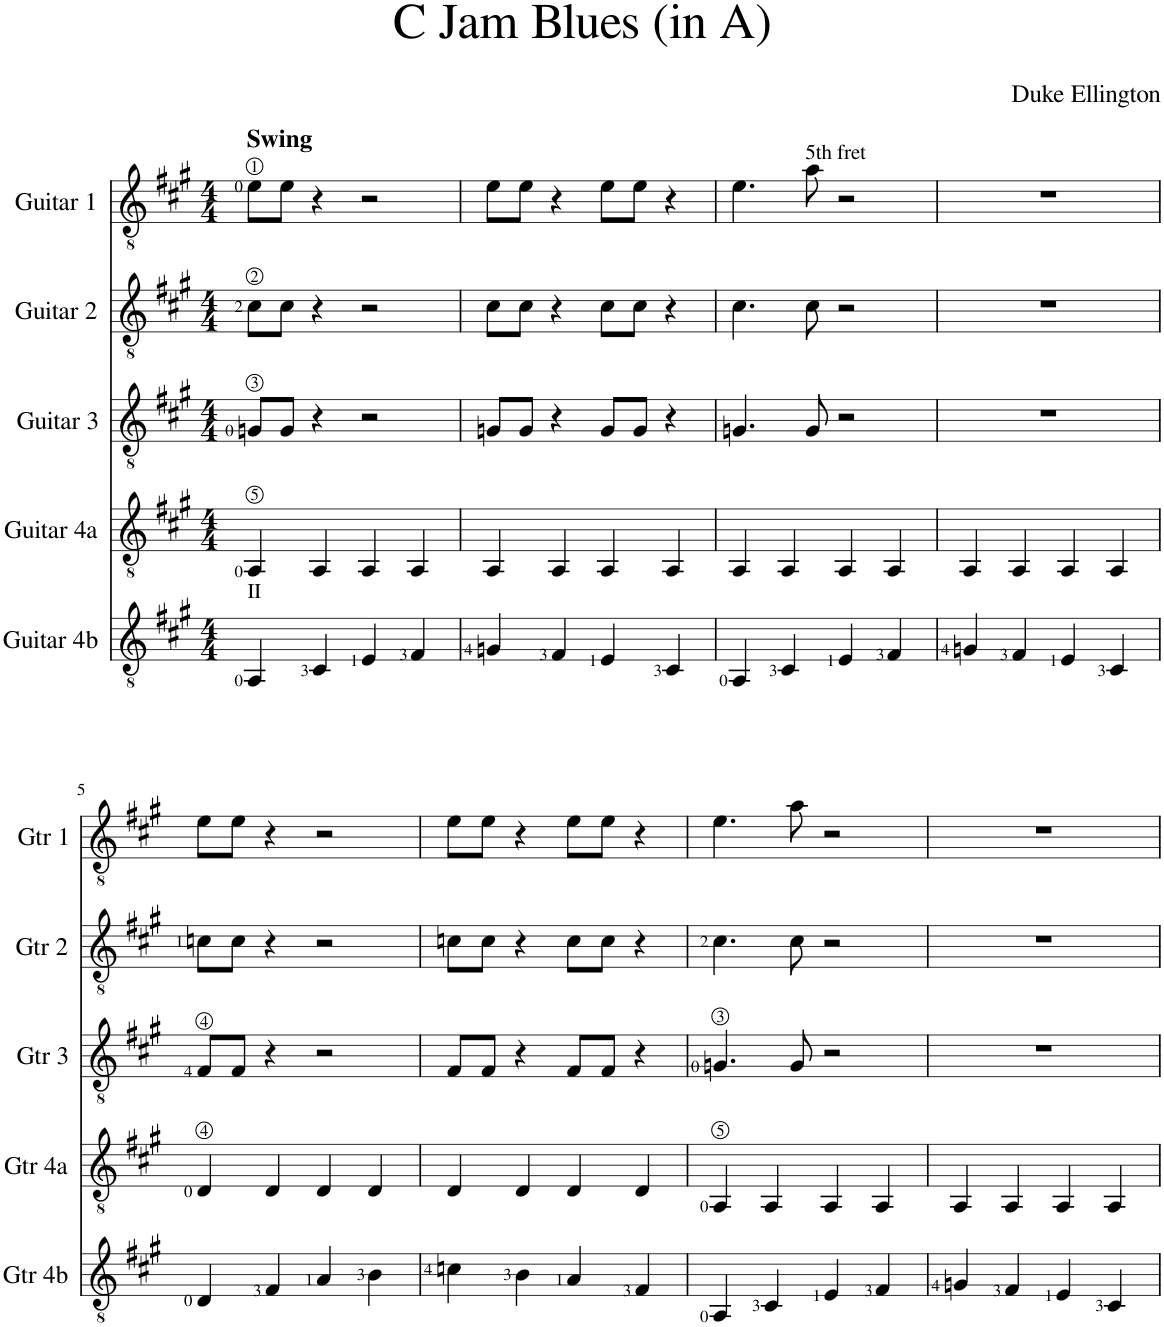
**kern	**kern	**kern	**kern	**kern
*part5	*part4	*part3	*part2	*part1
*staff5	*staff4	*staff3	*staff2	*staff1
*I"Guitar 4b	*I"Guitar 4a	*I"Guitar 3	*I"Guitar 2	*I"Guitar 1
*I'Gtr 4b	*I'Gtr 4a	*I'Gtr 3	*I'Gtr 2	*I'Gtr 1
*clefGv2	*clefGv2	*clefGv2	*clefGv2	*clefGv2
*k[f#c#g#]	*k[f#c#g#]	*k[f#c#g#]	*k[f#c#g#]	*k[f#c#g#]
*M4/4	*M4/4	*M4/4	*M4/4	*M4/4
=1	=1	=1	=1	=1
!	!	!	!	!LO:TX:a:B:t=Swing
!LO:TX:a:t=II	!	!	!	!
4AA/	4AA/	8Gn/L	8c#\L	8e\L
.	.	8G/J	8c#\J	8e\J
4C#/	4AA/	4r	4r	4r
4E/	4AA/	2r	2r	2r
4F#/	4AA/	.	.	.
=2	=2	=2	=2	=2
4Gn/	4AA/	8Gn/L	8c#\L	8e\L
.	.	8G/J	8c#\J	8e\J
4F#/	4AA/	4r	4r	4r
4E/	4AA/	8G/L	8c#\L	8e\L
.	.	8G/J	8c#\J	8e\J
4C#/	4AA/	4r	4r	4r
=3	=3	=3	=3	=3
4AA/	4AA/	4.Gn/	4.c#\	4.e\
4C#/	4AA/	.	.	.
!	!	!	!	!LO:TX:a:t=5th fret
.	.	8G/	8c#\	8a\
4E/	4AA/	2r	2r	2r
4F#/	4AA/	.	.	.
=4	=4	=4	=4	=4
4Gn/	4AA/	1r	1r	1r
4F#/	4AA/	.	.	.
4E/	4AA/	.	.	.
4C#/	4AA/	.	.	.
!!LO:LB:g=z
=5	=5	=5	=5	=5
4D/	4D/	8F#/L	8cn\L	8e\L
.	.	8F#/J	8c\J	8e\J
4F#/	4D/	4r	4r	4r
4A/	4D/	2r	2r	2r
4B\	4D/	.	.	.
=6	=6	=6	=6	=6
4cn\	4D/	8F#/L	8cn\L	8e\L
.	.	8F#/J	8c\J	8e\J
4B\	4D/	4r	4r	4r
4A/	4D/	8F#/L	8c\L	8e\L
.	.	8F#/J	8c\J	8e\J
4F#/	4D/	4r	4r	4r
=7	=7	=7	=7	=7
4AA/	4AA/	4.Gn/	4.c#\	4.e\
4C#/	4AA/	.	.	.
.	.	8G/	8c#\	8a\
4E/	4AA/	2r	2r	2r
4F#/	4AA/	.	.	.
=8	=8	=8	=8	=8
4Gn/	4AA/	1r	1r	1r
4F#/	4AA/	.	.	.
4E/	4AA/	.	.	.
4C#/	4AA/	.	.	.
=	=	=	=	=
*-	*-	*-	*-	*-
